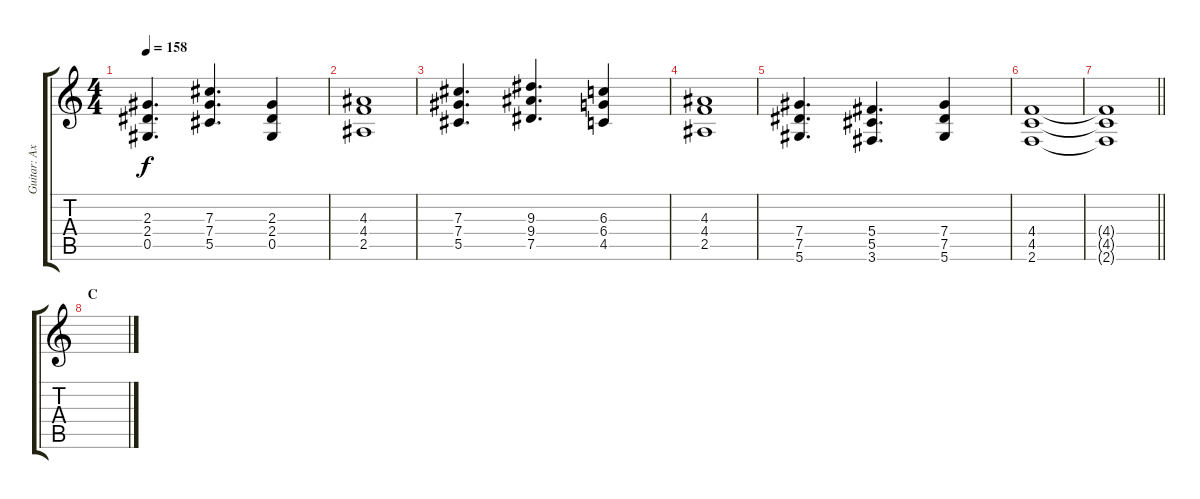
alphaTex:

\track ("Guitar: Axel" "Guitar: Ax") {instrument distortionguitar}
\staff {score tabs}
\tuning (Eb4 Bb3 Gb3 Db3 Ab2 Eb2) {hide}
\ts (4 4)
\tempo 158
\clef g2
\ks c
(2.3 2.4 0.5).4{d dy f} (7.3 7.4 5.5).4{d} (2.3 2.4 0.5).4 |
(4.3 4.4 2.5).1 |
(7.3 7.4 5.5).4{d} (9.3 9.4 7.5).4{d} (6.3 6.4 4.5).4 |
(4.3 4.4 2.5).1 |
(7.4 7.5 5.6).4{d} (5.4 5.5 3.6).4{d} (7.4 7.5 5.6).4 |
(4.4 4.5 2.6).1 |
\barLineRight lightlight
(4.4{t} 4.5{t} 2.6{t}).1 |
\section ("" "C")
